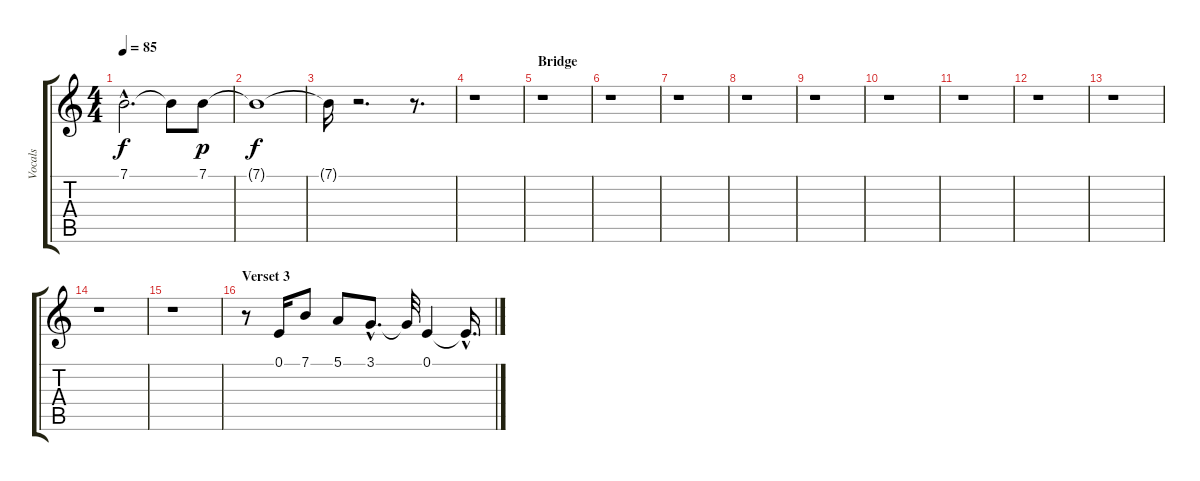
\track ("Vocals" "Vocals") {instrument panflute}
\staff {score tabs}
\tuning (E4 B3 G3 D3 A2 E2) {hide}
\ts (4 4)
\tempo 85
\clef g2
\ks c
7.1{hac t}.2{d dy f} 7.1{t}.8 7.1.8{dy p} |
7.1{t}.1{dy f} |
7.1{t}.16 r.2{d} r.8{d} |
r.1 |
\section ("" "Bridge")
r.1 |
r.1 |
r.1 |
r.1 |
r.1 |
r.1 |
r.1 |
r.1 |
r.1 |
r.1 |
r.1 |
\section ("" "Verset 3")
r.8 0.1.16 7.1.8 5.1.8 3.1{hac}.8{d} 3.1{t}.32 0.1.4 0.1{hac t}.16{d}
